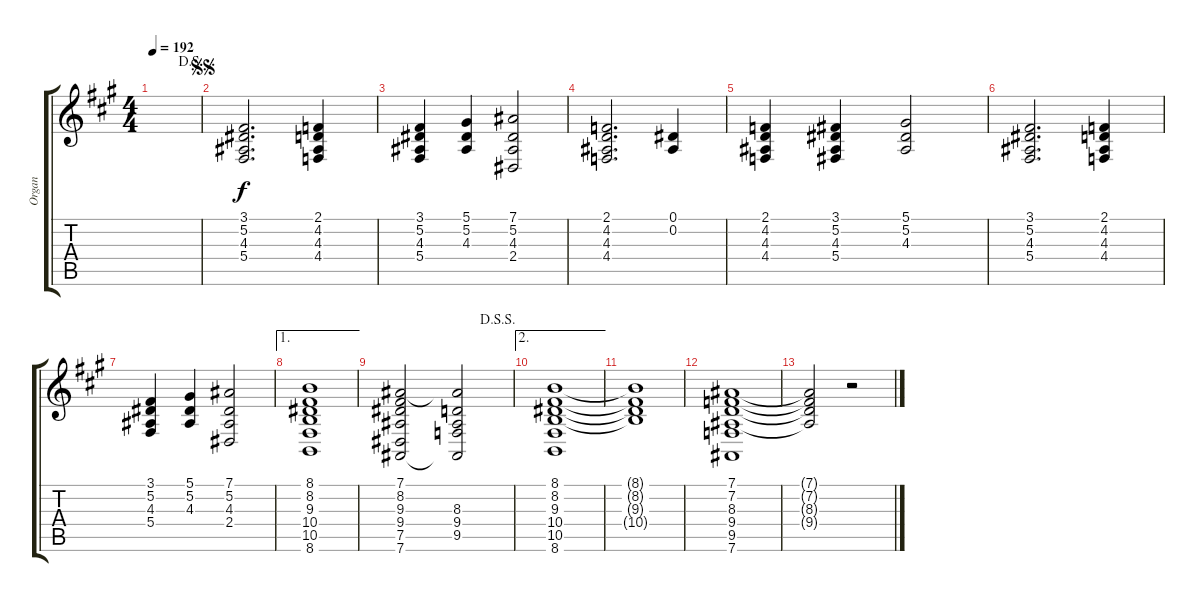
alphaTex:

\track ("Organ" "Organ") {instrument churchorgan}
\staff {score tabs}
\tuning (Eb4 Bb3 Gb3 Db3 Ab2 Eb2) {hide}
\ts (4 4)
\jump dalsegno
\tempo 192
\clef g2
\ks a
|
\jump segnosegno
(3.1 5.2 4.3 5.4).2{d} (2.1 4.2 4.3 4.4).4 |
(3.1 5.2 4.3 5.4).4 (5.1 5.2 4.3).4 (7.1 5.2 4.3 2.4).2 |
(2.1 4.2 4.3 4.4).2{d} (0.1 0.2).4 |
(2.1 4.2 4.3 4.4).4 (3.1 5.2 4.3 5.4).4 (5.1 5.2 4.3).2 |
(3.1 5.2 4.3 5.4).2{d} (2.1 4.2 4.3 4.4).4 |
(3.1 5.2 4.3 5.4).4 (5.1 5.2 4.3).4 (7.1 5.2 4.3 2.4).2 |
\ae 1
(8.1 8.2 9.3 10.4 10.5 8.6).1 |
\jump dalsegnosegno
(7.1 8.2 9.3 9.4 7.5 7.6).2 (7.1{t} 8.3 9.4 9.5 7.6{t}).2 |
\ae 2
(8.1 8.2 9.3 10.4 10.5 8.6).1 |
(8.1{t} 8.2{t} 9.3{t} 10.4{t}).1 |
(7.1 7.2 8.3 9.4 9.5 7.6).1 |
(7.1{t} 7.2{t} 8.3{t} 9.4{t}).2 r.2
